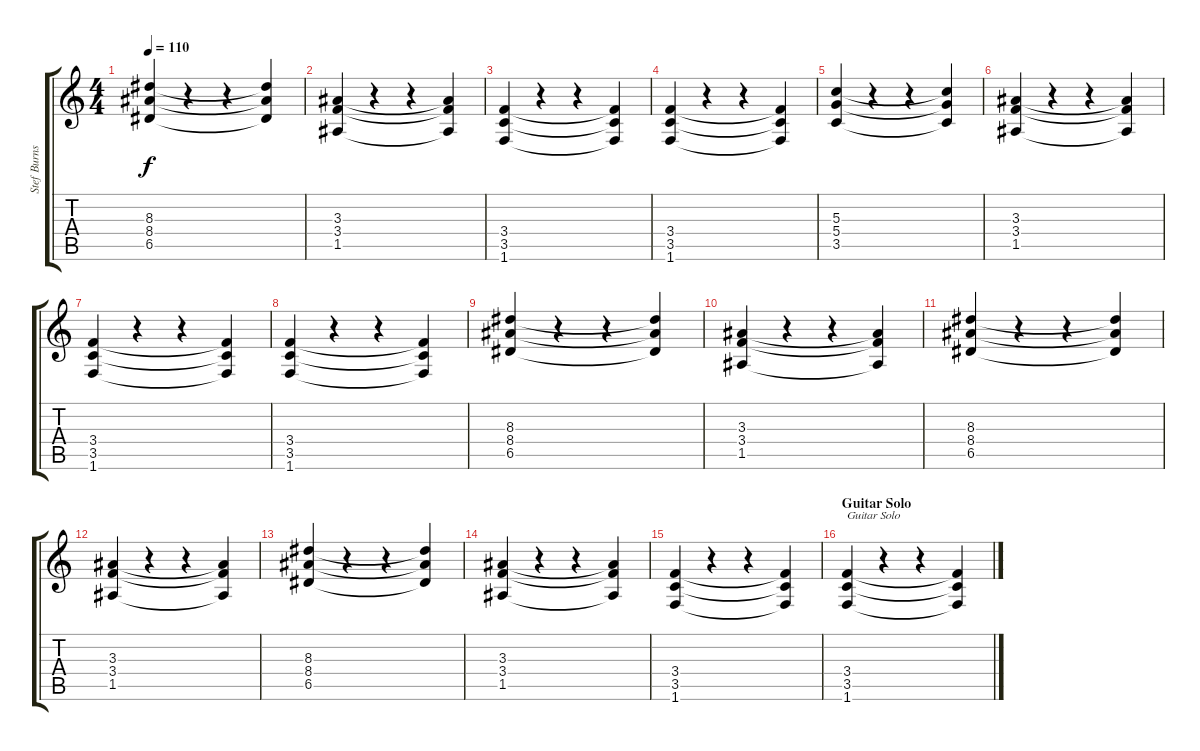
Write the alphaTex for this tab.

\track ("Stef Burns [guitar]" "Stef Burns") {instrument distortionguitar}
\staff {score tabs}
\tuning (E4 B3 G3 D3 A2 E2) {hide}
\ts (4 4)
\tempo 110
\clef g2
\ks c
(8.3 8.4 6.5).4{dy f} r.4 r.4 (8.3{t} 8.4{t} 6.5{t}).4 |
(3.3 3.4 1.5).4 r.4 r.4 (3.3{t} 3.4{t} 1.5{t}).4 |
(3.4 3.5 1.6).4 r.4 r.4 (3.4{t} 3.5{t} 1.6{t}).4 |
(3.4 3.5 1.6).4 r.4 r.4 (3.4{t} 3.5{t} 1.6{t}).4 |
(5.3 5.4 3.5).4 r.4 r.4 (5.3{t} 5.4{t} 3.5{t}).4 |
(3.3 3.4 1.5).4 r.4 r.4 (3.3{t} 3.4{t} 1.5{t}).4 |
(3.4 3.5 1.6).4 r.4 r.4 (3.4{t} 3.5{t} 1.6{t}).4 |
(3.4 3.5 1.6).4 r.4 r.4 (3.4{t} 3.5{t} 1.6{t}).4 |
(8.3 8.4 6.5).4 r.4 r.4 (8.3{t} 8.4{t} 6.5{t}).4 |
(3.3 3.4 1.5).4 r.4 r.4 (3.3{t} 3.4{t} 1.5{t}).4 |
(8.3 8.4 6.5).4 r.4 r.4 (8.3{t} 8.4{t} 6.5{t}).4 |
(3.3 3.4 1.5).4 r.4 r.4 (3.3{t} 3.4{t} 1.5{t}).4 |
(8.3 8.4 6.5).4 r.4 r.4 (8.3{t} 8.4{t} 6.5{t}).4 |
(3.3 3.4 1.5).4 r.4 r.4 (3.3{t} 3.4{t} 1.5{t}).4 |
(3.4 3.5 1.6).4 r.4 r.4 (3.4{t} 3.5{t} 1.6{t}).4 |
\section ("" "Guitar Solo")
(3.4 3.5 1.6).4{txt "Guitar Solo"} r.4 r.4 (3.4{t} 3.5{t} 1.6{t}).4
